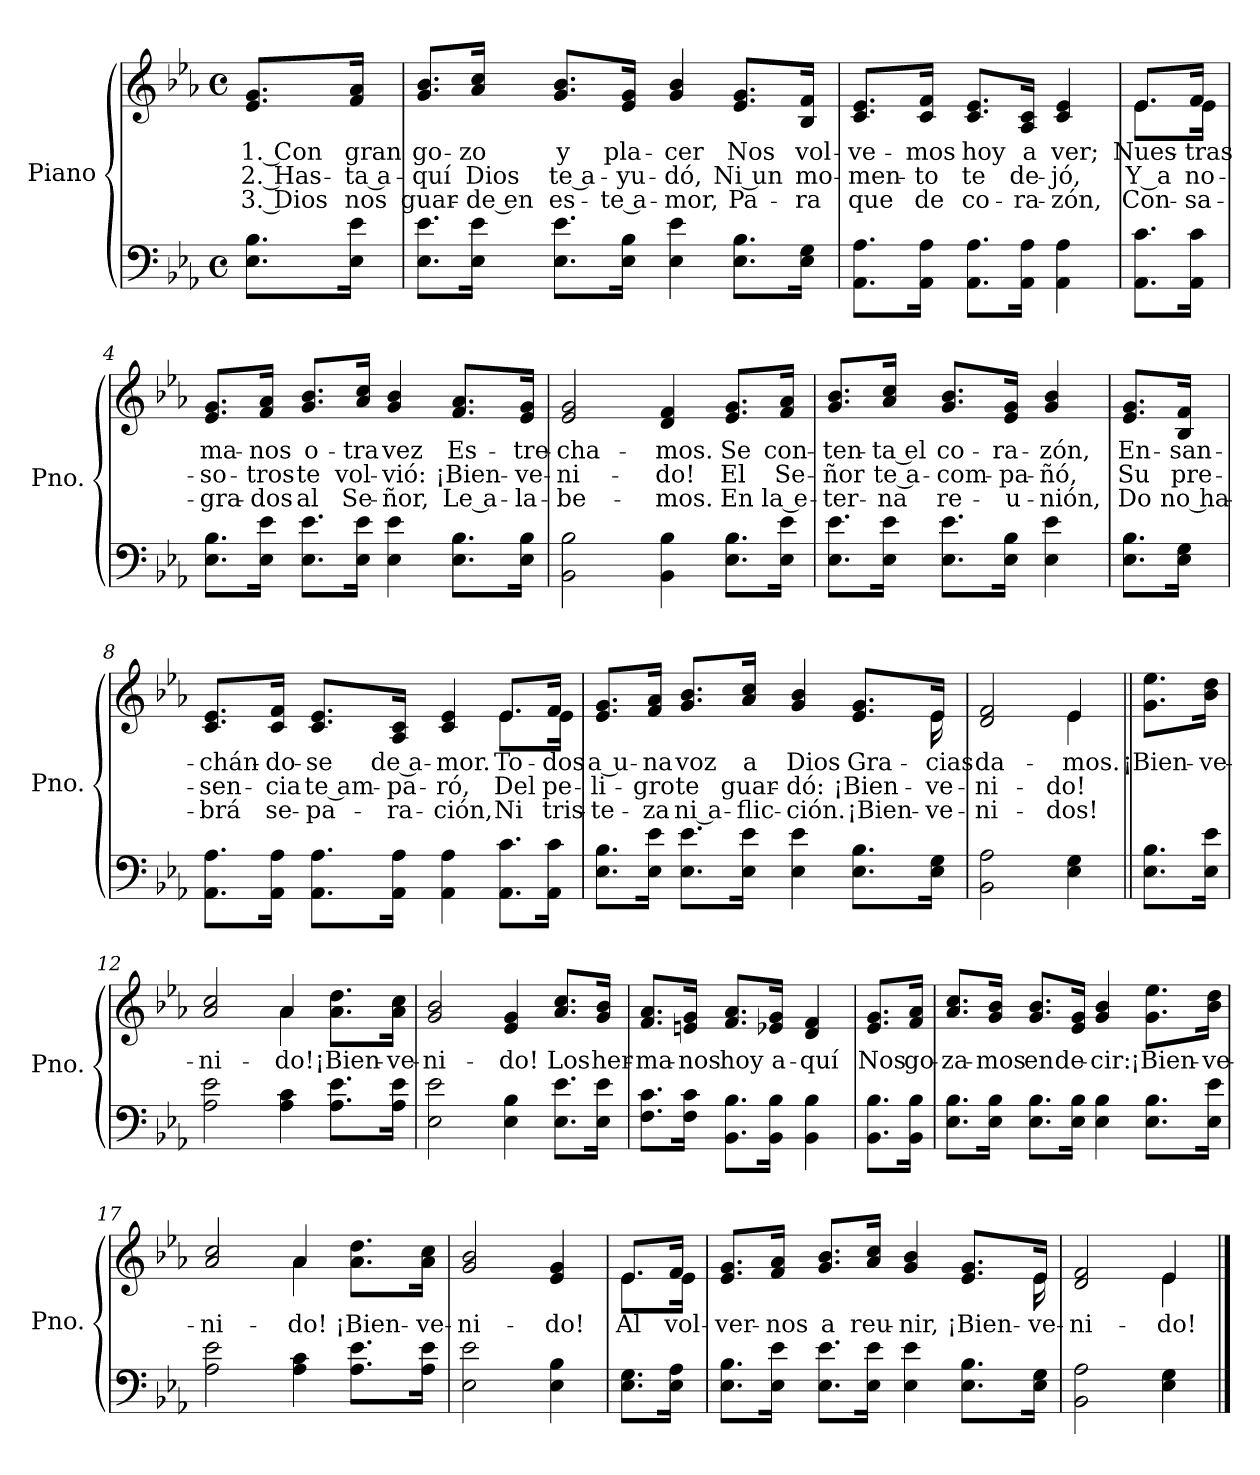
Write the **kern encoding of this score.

**kern	**kern	**text	**text	**text
*part1	*part1	*part1	*part1	*part1
*staff2	*staff1	*staff1	*staff1	*staff1
*I"Piano	*	*	*	*
*I'Pno.	*	*	*	*
*stria5	*stria5	*	*	*
*clefF4	*clefG2	*	*	*
*k[b-e-a-]	*k[b-e-a-]	*	*	*
*M4/4	*M4/4	*	*	*
*met(c)	*met(c)	*	*	*
=	=	=	=	=
!	!	!LO:LY:b	!LO:LY:b	!LO:LY:b
8.E-\ 8.B-\L	8.e-/ 8.g/L	1. Con	2. Has-	3. Dios
!	!	!LO:LY:b	!LO:LY:b	!LO:LY:b
16E-\ 16e-\Jk	16f/ 16a-/Jk	gran	-ta a-	nos
=1	=1	=1	=1	=1
!	!	!LO:LY:b	!LO:LY:b	!LO:LY:b
8.E-\ 8.e-\L	8.g/ 8.b-/L	go-	-quí	guar-
!	!	!LO:LY:b	!LO:LY:b	!LO:LY:b
16E-\ 16e-\Jk	16a-/ 16cc/Jk	-zo	Dios	-de en
!	!	!LO:LY:b	!LO:LY:b	!LO:LY:b
8.E-\ 8.e-\L	8.g/ 8.b-/L	y	te a-	es-
!	!	!LO:LY:b	!LO:LY:b	!LO:LY:b
16E-\ 16B-\Jk	16e-/ 16g/Jk	pla-	-yu-	-te a-
!	!	!LO:LY:b	!LO:LY:b	!LO:LY:b
4E-\ 4e-\	4g/ 4b-/	-cer	-dó,	-mor,
!	!	!LO:LY:b	!LO:LY:b	!LO:LY:b
8.E-\ 8.B-\L	8.e-/ 8.g/L	Nos	Ni un	Pa-
!	!	!LO:LY:b	!LO:LY:b	!LO:LY:b
16E-\ 16G\Jk	16B-/ 16f/Jk	vol-	mo-	-ra
=2	=2	=2	=2	=2
!	!	!LO:LY:b	!LO:LY:b	!LO:LY:b
8.AA-\ 8.A-\L	8.c/ 8.e-/L	-ve-	-men-	que
!	!	!LO:LY:b	!LO:LY:b	!LO:LY:b
16AA-\ 16A-\Jk	16c/ 16f/Jk	-mos	-to	de
!	!	!LO:LY:b	!LO:LY:b	!LO:LY:b
8.AA-\ 8.A-\L	8.c/ 8.e-/L	hoy	te	co-
!	!	!LO:LY:b	!LO:LY:b	!LO:LY:b
16AA-\ 16A-\Jk	16A-/ 16c/Jk	a	de-	-ra-
!	!	!LO:LY:b	!LO:LY:b	!LO:LY:b
4AA-\ 4A-\	4c/ 4e-/	ver;	-jó,	-zón,
!!LO:LB:g=z
=3	=3	=3	=3	=3
!	!	!LO:LY:b	!LO:LY:b	!LO:LY:b
*	*^	*	*	*
8.AA-\ 8.c\L	8.e-/L	8.e-\L	Nues-	Y a	Con-
!	!	!	!LO:LY:b	!LO:LY:b	!LO:LY:b
16AA-\ 16c\Jk	16f/Jk	16e-\Jk	-tras	no-	-sa-
=4	=4	=4	=4	=4	=4
!	!	!	!LO:LY:b	!LO:LY:b	!LO:LY:b
*	*v	*v	*	*	*
8.E-\ 8.B-\L	8.e-/ 8.g/L	ma-	-so-	-gra-
!	!	!LO:LY:b	!LO:LY:b	!LO:LY:b
16E-\ 16e-\Jk	16f/ 16a-/Jk	-nos	-tros	-dos
!	!	!LO:LY:b	!LO:LY:b	!LO:LY:b
8.E-\ 8.e-\L	8.g/ 8.b-/L	o-	te	al
!	!	!LO:LY:b	!LO:LY:b	!LO:LY:b
16E-\ 16e-\Jk	16a-/ 16cc/Jk	-tra	vol-	Se-
!	!	!LO:LY:b	!LO:LY:b	!LO:LY:b
4E-\ 4e-\	4g/ 4b-/	vez	-vió:	-ñor,
!	!	!LO:LY:b	!LO:LY:b	!LO:LY:b
8.E-\ 8.B-\L	8.f/ 8.a-/L	Es-	¡Bien-	Le a-
!	!	!LO:LY:b	!LO:LY:b	!LO:LY:b
16E-\ 16B-\Jk	16e-/ 16g/Jk	-tre-	-ve-	-la-
=5	=5	=5	=5	=5
!	!	!LO:LY:b	!LO:LY:b	!LO:LY:b
2BB-\ 2B-\	2e-/ 2g/	-cha-	-ni-	-be-
!	!	!LO:LY:b	!LO:LY:b	!LO:LY:b
4BB-\ 4B-\	4d/ 4f/	-mos.	-do!	-mos.
!	!	!LO:LY:b	!LO:LY:b	!LO:LY:b
8.E-\ 8.B-\L	8.e-/ 8.g/L	Se	El	En
!	!	!LO:LY:b	!LO:LY:b	!LO:LY:b
16E-\ 16e-\Jk	16f/ 16a-/Jk	con-	Se-	la e-
=6	=6	=6	=6	=6
!	!	!LO:LY:b	!LO:LY:b	!LO:LY:b
8.E-\ 8.e-\L	8.g/ 8.b-/L	-ten-	-ñor	-ter-
!	!	!LO:LY:b	!LO:LY:b	!LO:LY:b
16E-\ 16e-\Jk	16a-/ 16cc/Jk	-ta el	te a-	-na
!	!	!LO:LY:b	!LO:LY:b	!LO:LY:b
8.E-\ 8.e-\L	8.g/ 8.b-/L	co-	-com-	re-
!	!	!LO:LY:b	!LO:LY:b	!LO:LY:b
16E-\ 16B-\Jk	16e-/ 16g/Jk	-ra-	-pa-	-u-
!	!	!LO:LY:b	!LO:LY:b	!LO:LY:b
4E-\ 4e-\	4g/ 4b-/	-zón,	-ñó,	-nión,
!!LO:LB:g=z
=7	=7	=7	=7	=7
!	!	!LO:LY:b	!LO:LY:b	!LO:LY:b
8.E-\ 8.B-\L	8.e-/ 8.g/L	En-	Su	Do
!	!	!LO:LY:b	!LO:LY:b	!LO:LY:b
16E-\ 16G\Jk	16B-/ 16f/Jk	-san-	pre-	no ha-
=8	=8	=8	=8	=8
!	!	!LO:LY:b	!LO:LY:b	!LO:LY:b
*	*^	*	*	*
8.AA-\ 8.A-\L	8.c/ 8.e-/L	2.ryy	-chán-	-sen-	-brá
!	!	!	!LO:LY:b	!LO:LY:b	!LO:LY:b
16AA-\ 16A-\Jk	16c/ 16f/Jk	.	-do-	-cia	se-
!	!	!	!LO:LY:b	!LO:LY:b	!LO:LY:b
8.AA-\ 8.A-\L	8.c/ 8.e-/L	.	-se	te am-	-pa-
!	!	!	!LO:LY:b	!LO:LY:b	!LO:LY:b
16AA-\ 16A-\Jk	16A-/ 16c/Jk	.	de a-	-pa-	-ra-
!	!	!	!LO:LY:b	!LO:LY:b	!LO:LY:b
4AA-\ 4A-\	4c/ 4e-/	.	-mor.	-ró,	-ción,
!	!	!	!LO:LY:b	!LO:LY:b	!LO:LY:b
8.AA-\ 8.c\L	8.e-/L	8.e-\L	To-	Del	Ni
!	!	!	!LO:LY:b	!LO:LY:b	!LO:LY:b
16AA-\ 16c\Jk	16f/Jk	16e-\Jk	-dos	pe-	tris-
=9	=9	=9	=9	=9	=9
!	!	!	!LO:LY:b	!LO:LY:b	!LO:LY:b
8.E-\ 8.B-\L	8.e-/ 8.g/L	2...ryy	a u-	-li-	-te-
!	!	!	!LO:LY:b	!LO:LY:b	!LO:LY:b
16E-\ 16e-\Jk	16f/ 16a-/Jk	.	-na	-gro	-za
!	!	!	!LO:LY:b	!LO:LY:b	!LO:LY:b
8.E-\ 8.e-\L	8.g/ 8.b-/L	.	voz	te	ni a-
!	!	!	!LO:LY:b	!LO:LY:b	!LO:LY:b
16E-\ 16e-\Jk	16a-/ 16cc/Jk	.	a	guar-	-flic-
!	!	!	!LO:LY:b	!LO:LY:b	!LO:LY:b
4E-\ 4e-\	4g/ 4b-/	.	Dios	-dó:	-ción.
!	!	!	!LO:LY:b	!LO:LY:b	!LO:LY:b
8.E-\ 8.B-\L	8.e-/ 8.g/L	.	Gra-	¡Bien-	¡Bien-
!	!	!	!LO:LY:b	!LO:LY:b	!LO:LY:b
16E-\ 16G\Jk	16e-/Jk	16e-\	-cias	-ve-	-ve-
=10	=10	=10	=10	=10	=10
!	!	!	!LO:LY:b	!LO:LY:b	!LO:LY:b
2BB-\ 2A-\	2d/ 2f/	2ryy	da-	-ni-	-ni-
!	!	!	!LO:LY:b	!LO:LY:b	!LO:LY:b
4E-\ 4G\	4e-/	4e-\	-mos.	-do!	-dos!
!!LO:LB:g=z
=11||	=11||	=11||	=11||	=11||	=11||
!	!LO:TX:a:t=Coro	!	!	!	!
!	!	!	!LO:LY:b	!	!
*	*v	*v	*	*	*
8.E-\ 8.B-\L	8.g\ 8.ee-\L	¡Bien-	.	.
!	!	!LO:LY:b	!	!
16E-\ 16e-\Jk	16b-\ 16dd\Jk	-ve-	.	.
=12	=12	=12	=12	=12
!	!	!LO:LY:b	!	!
*	*^	*	*	*
2A-\ 2e-\	2a-/ 2cc/	2ryy	-ni-	.	.
!	!	!	!LO:LY:b	!	!
4A-\ 4c\	4a-/	4a-\	-do!	.	.
!	!	!	!LO:LY:b	!	!
8.A-\ 8.e-\L	8.a-\ 8.dd\L	4ryy	¡Bien-	.	.
!	!	!	!LO:LY:b	!	!
16A-\ 16e-\Jk	16a-\ 16cc\Jk	.	-ve-	.	.
*	*v	*v	*	*	*
=13	=13	=13	=13	=13
!	!	!LO:LY:b	!	!
2E-\ 2e-\	2g/ 2b-/	-ni-	.	.
!	!	!LO:LY:b	!	!
4E-\ 4B-\	4e-/ 4g/	-do!	.	.
!	!	!LO:LY:b	!	!
8.E-\ 8.e-\L	8.a-/ 8.cc/L	Los	.	.
!	!	!LO:LY:b	!	!
16E-\ 16e-\Jk	16g/ 16b-/Jk	her-	.	.
=14	=14	=14	=14	=14
!	!	!LO:LY:b	!	!
8.F\ 8.c\L	8.f/ 8.a-/L	-ma-	.	.
!	!	!LO:LY:b	!	!
16F\ 16c\Jk	16en/ 16g/Jk	-nos	.	.
!	!	!LO:LY:b	!	!
8.BB-\ 8.B-\L	8.f/ 8.a-/L	hoy	.	.
!	!	!LO:LY:b	!	!
16BB-\ 16B-\Jk	16e-X/ 16g/Jk	a-	.	.
!	!	!LO:LY:b	!	!
4BB-\ 4B-\	4d/ 4f/	-quí	.	.
!!LO:PB:g=z
=15	=15	=15	=15	=15
!	!	!LO:LY:b	!	!
8.BB-\ 8.B-\L	8.e-/ 8.g/L	Nos	.	.
!	!	!LO:LY:b	!	!
16BB-\ 16B-\Jk	16f/ 16a-/Jk	go-	.	.
=16	=16	=16	=16	=16
!	!	!LO:LY:b	!	!
8.E-\ 8.B-\L	8.a-/ 8.cc/L	-za-	.	.
!	!	!LO:LY:b	!	!
16E-\ 16B-\Jk	16g/ 16b-/Jk	-mos	.	.
!	!	!LO:LY:b	!	!
8.E-\ 8.B-\L	8.g/ 8.b-/L	en	.	.
!	!	!LO:LY:b	!	!
16E-\ 16B-\Jk	16e-/ 16g/Jk	de-	.	.
!	!	!LO:LY:b	!	!
4E-\ 4B-\	4g/ 4b-/	-cir:	.	.
!	!	!LO:LY:b	!	!
8.E-\ 8.B-\L	8.g\ 8.ee-\L	¡Bien-	.	.
!	!	!LO:LY:b	!	!
16E-\ 16e-\Jk	16b-\ 16dd\Jk	-ve-	.	.
=17	=17	=17	=17	=17
!	!	!LO:LY:b	!	!
*	*^	*	*	*
2A-\ 2e-\	2a-/ 2cc/	2ryy	-ni-	.	.
!	!	!	!LO:LY:b	!	!
4A-\ 4c\	4a-/	4a-\	-do!	.	.
!	!	!	!LO:LY:b	!	!
8.A-\ 8.e-\L	8.a-\ 8.dd\L	4ryy	¡Bien-	.	.
!	!	!	!LO:LY:b	!	!
16A-\ 16e-\Jk	16a-\ 16cc\Jk	.	-ve-	.	.
*	*v	*v	*	*	*
=18	=18	=18	=18	=18
!	!	!LO:LY:b	!	!
2E-\ 2e-\	2g/ 2b-/	-ni-	.	.
!	!	!LO:LY:b	!	!
4E-\ 4B-\	4e-/ 4g/	-do!	.	.
!!LO:LB:g=z
=19	=19	=19	=19	=19
!	!	!LO:LY:b	!	!
*	*^	*	*	*
8.E-\ 8.G\L	8.e-/L	8.e-\L	Al	.	.
!	!	!	!LO:LY:b	!	!
16E-\ 16A-\Jk	16f/Jk	16e-\Jk	vol-	.	.
=20	=20	=20	=20	=20	=20
!	!	!	!LO:LY:b	!	!
8.E-\ 8.B-\L	8.e-/ 8.g/L	2...ryy	-ver-	.	.
!	!	!	!LO:LY:b	!	!
16E-\ 16e-\Jk	16f/ 16a-/Jk	.	-nos	.	.
!	!	!	!LO:LY:b	!	!
8.E-\ 8.e-\L	8.g/ 8.b-/L	.	a	.	.
!	!	!	!LO:LY:b	!	!
16E-\ 16e-\Jk	16a-/ 16cc/Jk	.	reu-	.	.
!	!	!	!LO:LY:b	!	!
4E-\ 4e-\	4g/ 4b-/	.	-nir,	.	.
!	!	!	!LO:LY:b	!	!
8.E-\ 8.B-\L	8.e-/ 8.g/L	.	¡Bien-	.	.
!	!	!	!LO:LY:b	!	!
16E-\ 16G\Jk	16e-/Jk	16e-\	-ve-	.	.
=21	=21	=21	=21	=21	=21
!	!	!	!LO:LY:b	!	!
2BB-\ 2A-\	2d/ 2f/	2ryy	-ni-	.	.
!	!	!	!LO:LY:b	!	!
4E-\ 4G\	4e-/	4e-\	-do!	.	.
*	*v	*v	*	*	*
==	==	==	==	==
*-	*-	*-	*-	*-
